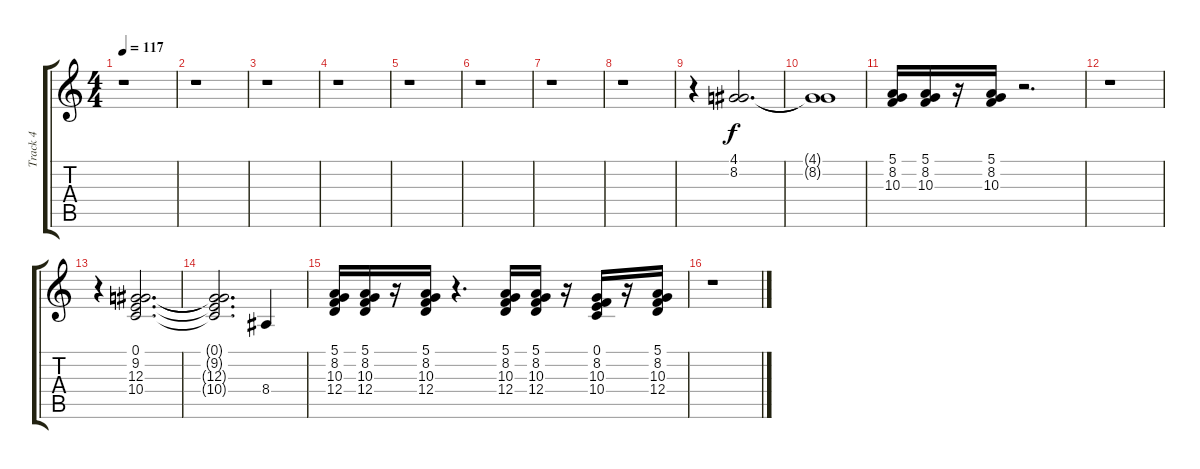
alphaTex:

\track ("Track 4" "Track 4") {instrument brasssection}
\staff {score tabs}
\tuning (E4 B3 G3 D3 A2 E2) {hide}
\ts (4 4)
\tempo 117
\clef g2
\ks c
r.1{dy fff} |
r.1 |
r.1 |
r.1 |
r.1 |
r.1 |
r.1 |
r.1 |
r.4 (4.1 8.2).2{d dy f} |
(4.1{t} 8.2{t}).1 |
(5.1 8.2 10.3).16 (5.1 8.2 10.3).16 r.16 (5.1 8.2 10.3).16 r.2{d} |
r.1 |
r.4 (0.1 9.2 12.3 10.4).2{d} |
(0.1{t} 9.2{t} 12.3{t} 10.4{t}).2{d} 8.4.4 |
(5.1 8.2 10.3 12.4).16 (5.1 8.2 10.3 12.4).16 r.16 (5.1 8.2 10.3 12.4).16 r.4{d} (5.1 8.2 10.3 12.4).16 (5.1 8.2 10.3 12.4).16 r.16 (0.1 8.2 10.3 10.4).16 r.16 (5.1 8.2 10.3 12.4).16 |
r.1
